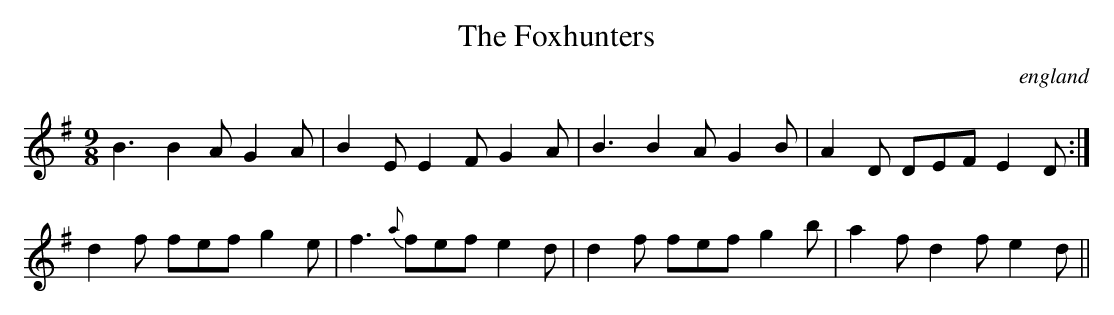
X:1
T:The Foxhunters
O:england
M:9/8
K:G
B3 B2A G2A | B2E E2F G2A | B3 B2A G2B | A2D DEF E2D :|
d2f fef g2e | f3 {a}fef e2d | d2f fef g2b | a2f d2f e2d ||
